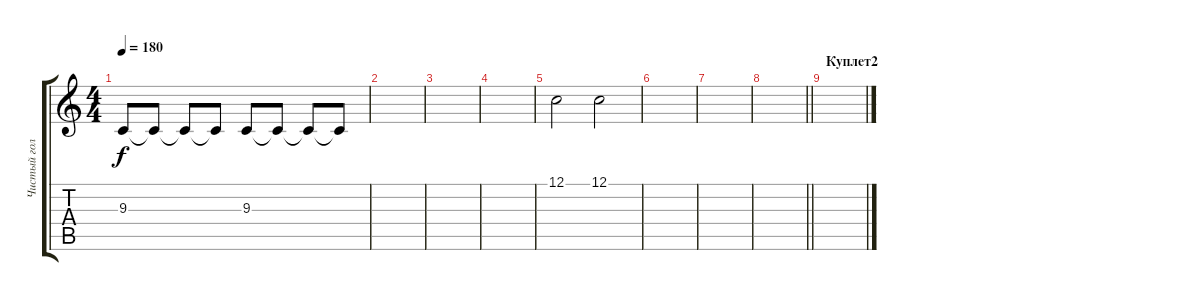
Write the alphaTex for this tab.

\track ("Чистый голос" "Чистый гол") {instrument baritonesax}
\staff {score tabs}
\tuning (C4 G3 Eb3 Bb2 F2 C2) {hide}
\ts (4 4)
\tempo 180
\clef g2
\ks c
9.3.8{dy f} 9.3{t}.8 9.3{t}.8 9.3{t}.8 9.3.8 9.3{t}.8 9.3{t}.8 9.3{t}.8 |
|
|
|
12.1.2 12.1.2 |
|
|
\barLineRight lightlight
|
\section ("" "Куплет2")
